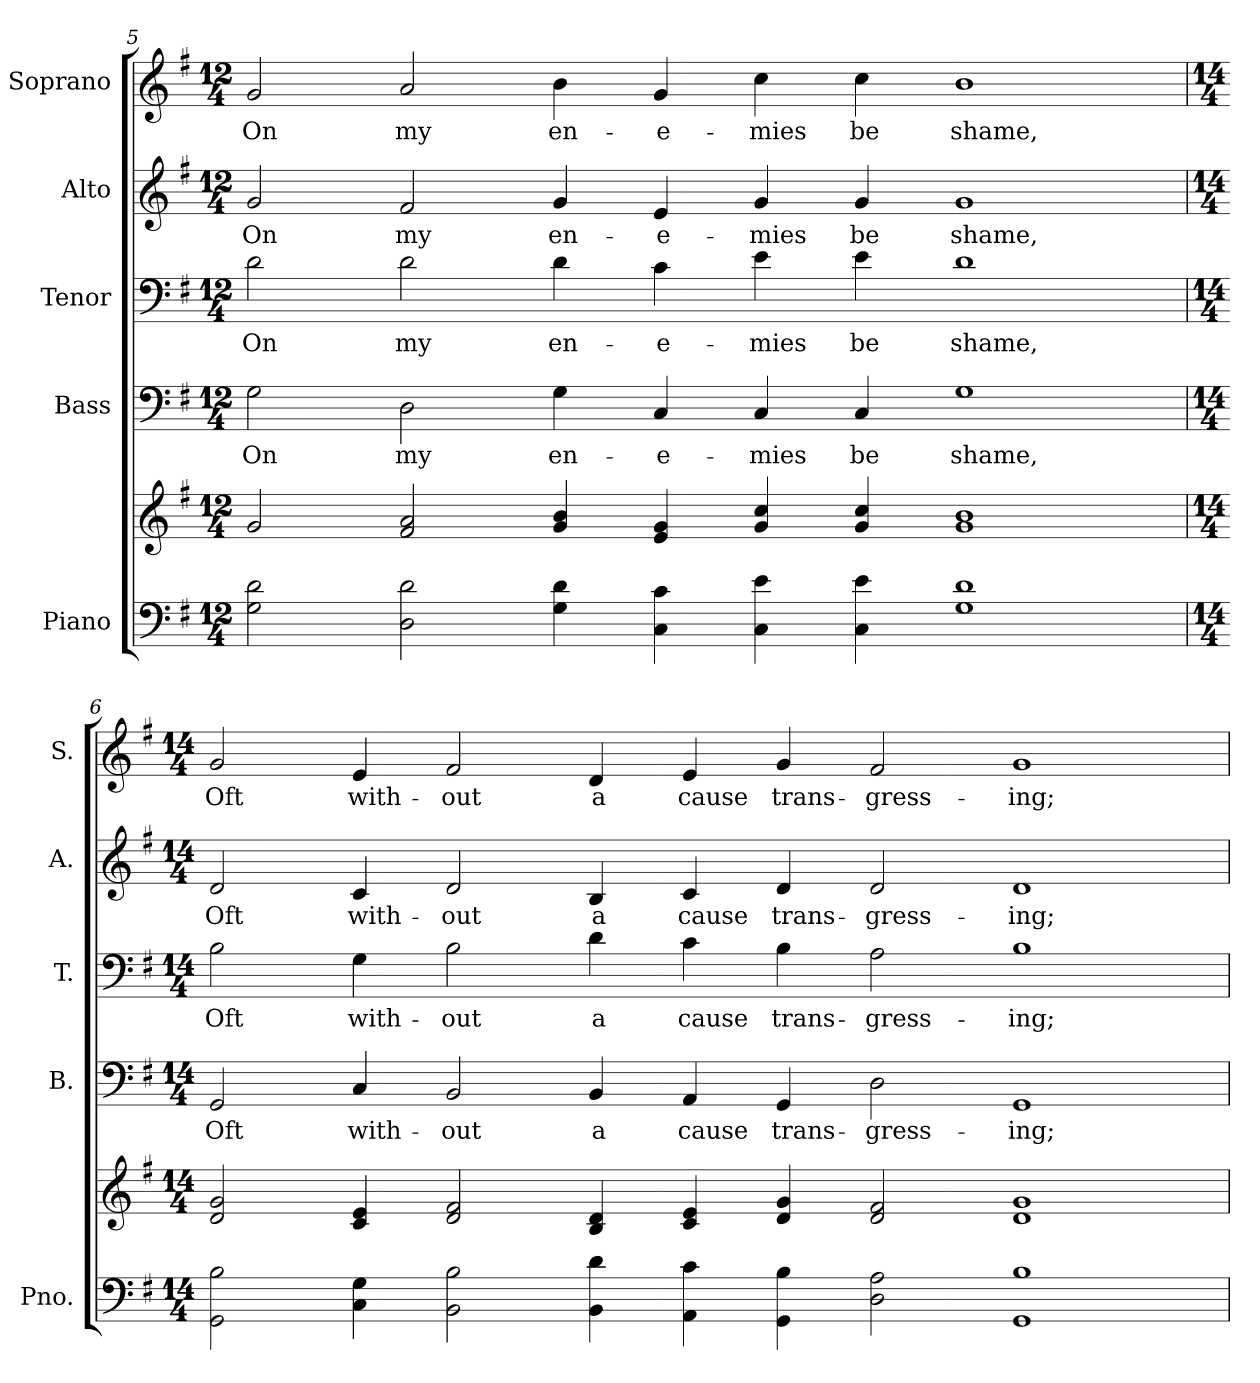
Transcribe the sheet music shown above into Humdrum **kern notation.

**kern	**kern	**kern	**text	**kern	**text	**kern	**text	**kern	**text
*part5	*part5	*part4	*part4	*part3	*part3	*part2	*part2	*part1	*part1
*staff6	*staff5	*staff4	*staff4	*staff3	*staff3	*staff2	*staff2	*staff1	*staff1
*I"Piano	*	*I"Bass	*	*I"Tenor	*	*I"Alto	*	*I"Soprano	*
*I'Pno.	*	*I'B.	*	*I'T.	*	*I'A.	*	*I'S.	*
!!LO:PB:g=z
*clefF4	*clefG2	*clefF4	*	*clefF4	*	*clefG2	*	*clefG2	*
*k[f#]	*k[f#]	*k[f#]	*	*k[f#]	*	*k[f#]	*	*k[f#]	*
*G:	*G:	*G:	*	*G:	*	*G:	*	*G:	*
*M12/4	*M12/4	*M12/4	*	*M12/4	*	*M12/4	*	*M12/4	*
=5	=5	=5	=5	=5	=5	=5	=5	=5	=5
!	!	!	!LO:LY:b:color=#000000	!	!	!	!	!	!
!	!	!	!	!	!LO:LY:b:color=#000000	!	!	!	!
!	!	!	!	!	!	!	!LO:LY:b:color=#000000	!	!
!	!	!	!	!	!	!	!	!	!LO:LY:b:color=#000000
2Gi\ 2di	2gi/	2Gi\	On	2di\	On	2gi/	On	2gi/	On
!	!	!	!LO:LY:b:color=#000000	!	!	!	!	!	!
!	!	!	!	!	!LO:LY:b:color=#000000	!	!	!	!
!	!	!	!	!	!	!	!LO:LY:b:color=#000000	!	!
!	!	!	!	!	!	!	!	!	!LO:LY:b:color=#000000
2Di\ 2di	2f#i/ 2ai	2Di\	my	2di\	my	2f#i/	my	2ai/	my
!	!	!	!LO:LY:b:color=#000000	!	!	!	!	!	!
!	!	!	!	!	!LO:LY:b:color=#000000	!	!	!	!
!	!	!	!	!	!	!	!LO:LY:b:color=#000000	!	!
!	!	!	!	!	!	!	!	!	!LO:LY:b:color=#000000
4Gi\ 4di	4gi/ 4bi	4Gi\	en-	4di\	en-	4gi/	en-	4bi\	en-
!	!	!	!LO:LY:b:color=#000000	!	!	!	!	!	!
!	!	!	!	!	!LO:LY:b:color=#000000	!	!	!	!
!	!	!	!	!	!	!	!LO:LY:b:color=#000000	!	!
!	!	!	!	!	!	!	!	!	!LO:LY:b:color=#000000
4Ci\ 4ci	4ei/ 4gi	4Ci/	-e-	4ci\	-e-	4ei/	-e-	4gi/	-e-
!	!	!	!LO:LY:b:color=#000000	!	!	!	!	!	!
!	!	!	!	!	!LO:LY:b:color=#000000	!	!	!	!
!	!	!	!	!	!	!	!LO:LY:b:color=#000000	!	!
!	!	!	!	!	!	!	!	!	!LO:LY:b:color=#000000
4Ci\ 4ei	4gi/ 4cci	4Ci/	-mies	4ei\	-mies	4gi/	-mies	4cci\	-mies
!	!	!	!LO:LY:b:color=#000000	!	!	!	!	!	!
!	!	!	!	!	!LO:LY:b:color=#000000	!	!	!	!
!	!	!	!	!	!	!	!LO:LY:b:color=#000000	!	!
!	!	!	!	!	!	!	!	!	!LO:LY:b:color=#000000
4Ci\ 4ei	4gi/ 4cci	4Ci/	be	4ei\	be	4gi/	be	4cci\	be
!	!	!	!LO:LY:b:color=#000000	!	!	!	!	!	!
!	!	!	!	!	!LO:LY:b:color=#000000	!	!	!	!
!	!	!	!	!	!	!	!LO:LY:b:color=#000000	!	!
!	!	!	!	!	!	!	!	!	!LO:LY:b:color=#000000
1Gi 1di	1gi 1bi	1Gi	shame,	1di	shame,	1gi	shame,	1bi	shame,
=6	=6	=6	=6	=6	=6	=6	=6	=6	=6
*M14/4	*M14/4	*M14/4	*	*M14/4	*	*M14/4	*	*M14/4	*
!	!	!	!LO:LY:b:color=#000000	!	!	!	!	!	!
!	!	!	!	!	!LO:LY:b:color=#000000	!	!	!	!
!	!	!	!	!	!	!	!LO:LY:b:color=#000000	!	!
!	!	!	!	!	!	!	!	!	!LO:LY:b:color=#000000
2GGi\ 2Bi	2di/ 2gi	2GGi/	Oft	2Bi\	Oft	2di/	Oft	2gi/	Oft
!	!	!	!LO:LY:b:color=#000000	!	!	!	!	!	!
!	!	!	!	!	!LO:LY:b:color=#000000	!	!	!	!
!	!	!	!	!	!	!	!LO:LY:b:color=#000000	!	!
!	!	!	!	!	!	!	!	!	!LO:LY:b:color=#000000
4Ci\ 4Gi	4ci/ 4ei	4Ci/	with-	4Gi\	with-	4ci/	with-	4ei/	with-
!	!	!	!LO:LY:b:color=#000000	!	!	!	!	!	!
!	!	!	!	!	!LO:LY:b:color=#000000	!	!	!	!
!	!	!	!	!	!	!	!LO:LY:b:color=#000000	!	!
!	!	!	!	!	!	!	!	!	!LO:LY:b:color=#000000
2BBi\ 2Bi	2di/ 2f#i	2BBi/	-out	2Bi\	-out	2di/	-out	2f#i/	-out
!	!	!	!LO:LY:b:color=#000000	!	!	!	!	!	!
!	!	!	!	!	!LO:LY:b:color=#000000	!	!	!	!
!	!	!	!	!	!	!	!LO:LY:b:color=#000000	!	!
!	!	!	!	!	!	!	!	!	!LO:LY:b:color=#000000
4BBi\ 4di	4Bi/ 4di	4BBi/	a	4di\	a	4Bi/	a	4di/	a
!	!	!	!LO:LY:b:color=#000000	!	!	!	!	!	!
!	!	!	!	!	!LO:LY:b:color=#000000	!	!	!	!
!	!	!	!	!	!	!	!LO:LY:b:color=#000000	!	!
!	!	!	!	!	!	!	!	!	!LO:LY:b:color=#000000
4AAi\ 4ci	4ci/ 4ei	4AAi/	cause	4ci\	cause	4ci/	cause	4ei/	cause
!	!	!	!LO:LY:b:color=#000000	!	!	!	!	!	!
!	!	!	!	!	!LO:LY:b:color=#000000	!	!	!	!
!	!	!	!	!	!	!	!LO:LY:b:color=#000000	!	!
!	!	!	!	!	!	!	!	!	!LO:LY:b:color=#000000
4GGi\ 4Bi	4di/ 4gi	4GGi/	trans-	4Bi\	trans-	4di/	trans-	4gi/	trans-
!	!	!	!LO:LY:b:color=#000000	!	!	!	!	!	!
!	!	!	!	!	!LO:LY:b:color=#000000	!	!	!	!
!	!	!	!	!	!	!	!LO:LY:b:color=#000000	!	!
!	!	!	!	!	!	!	!	!	!LO:LY:b:color=#000000
2Di\ 2Ai	2di/ 2f#i	2Di\	-gress-	2Ai\	-gress-	2di/	-gress-	2f#i/	-gress-
!	!	!	!LO:LY:b:color=#000000	!	!	!	!	!	!
!	!	!	!	!	!LO:LY:b:color=#000000	!	!	!	!
!	!	!	!	!	!	!	!LO:LY:b:color=#000000	!	!
!	!	!	!	!	!	!	!	!	!LO:LY:b:color=#000000
1GGi 1Bi	1di 1gi	1GGi	-ing;	1Bi	-ing;	1di	-ing;	1gi	-ing;
=	=	=	=	=	=	=	=	=	=
*-	*-	*-	*-	*-	*-	*-	*-	*-	*-
